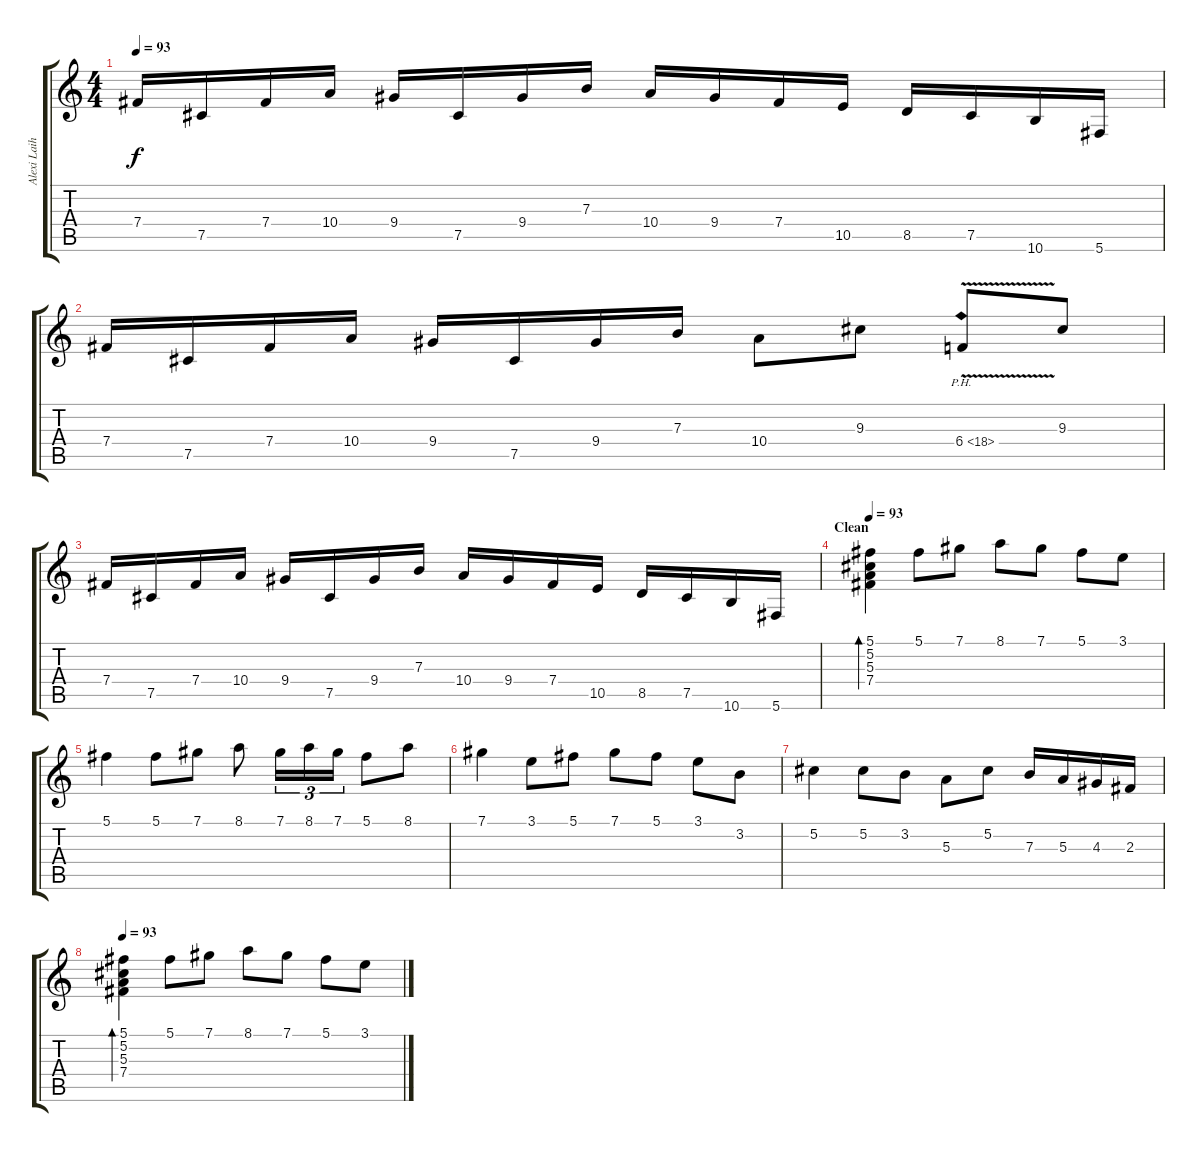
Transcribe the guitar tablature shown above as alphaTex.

\track ("Alexi Laiho" "Alexi Laih") {instrument distortionguitar}
\staff {score tabs}
\tuning (Db4 Ab3 E3 B2 Gb2 Db2) {hide}
\ts (4 4)
\tempo 93
\clef g2
\ks c
7.4.16{dy f} 7.5.16 7.4.16 10.4.16 9.4.16 7.5.16 9.4.16 7.3.16 10.4.16 9.4.16 7.4.16 10.5.16 8.5.16 7.5.16 10.6.16 5.6.16 |
7.4.16 7.5.16 7.4.16 10.4.16 9.4.16 7.5.16 9.4.16 7.3.16 10.4.8 9.3.8 6.4{ph 12 v}.8 9.3.8 |
7.4.16 7.5.16 7.4.16 10.4.16 9.4.16 7.5.16 9.4.16 7.3.16 10.4.16 9.4.16 7.4.16 10.5.16 8.5.16 7.5.16 10.6.16 5.6.16 |
\section ("" "Clean")
\tempo 93
(5.1 5.2 5.3 7.4).4{bd 240 instrument acousticguitarsteel} 5.1.8 7.1.8 8.1.8 7.1.8 5.1.8 3.1.8 |
5.1.4 5.1.8 7.1.8 8.1.8 7.1.16{tu (3 2)} 8.1.16{tu (3 2)} 7.1.16{tu (3 2)} 5.1.8 8.1.8 |
7.1.4 3.1.8 5.1.8 7.1.8 5.1.8 3.1.8 3.2.8 |
5.2.4 5.2.8 3.2.8 5.3.8 5.2.8 7.3.16 5.3.16 4.3.16 2.3.16 |
\tempo 93
(5.1 5.2 5.3 7.4).4{bd 240 instrument acousticguitarsteel} 5.1.8 7.1.8 8.1.8 7.1.8 5.1.8 3.1.8
